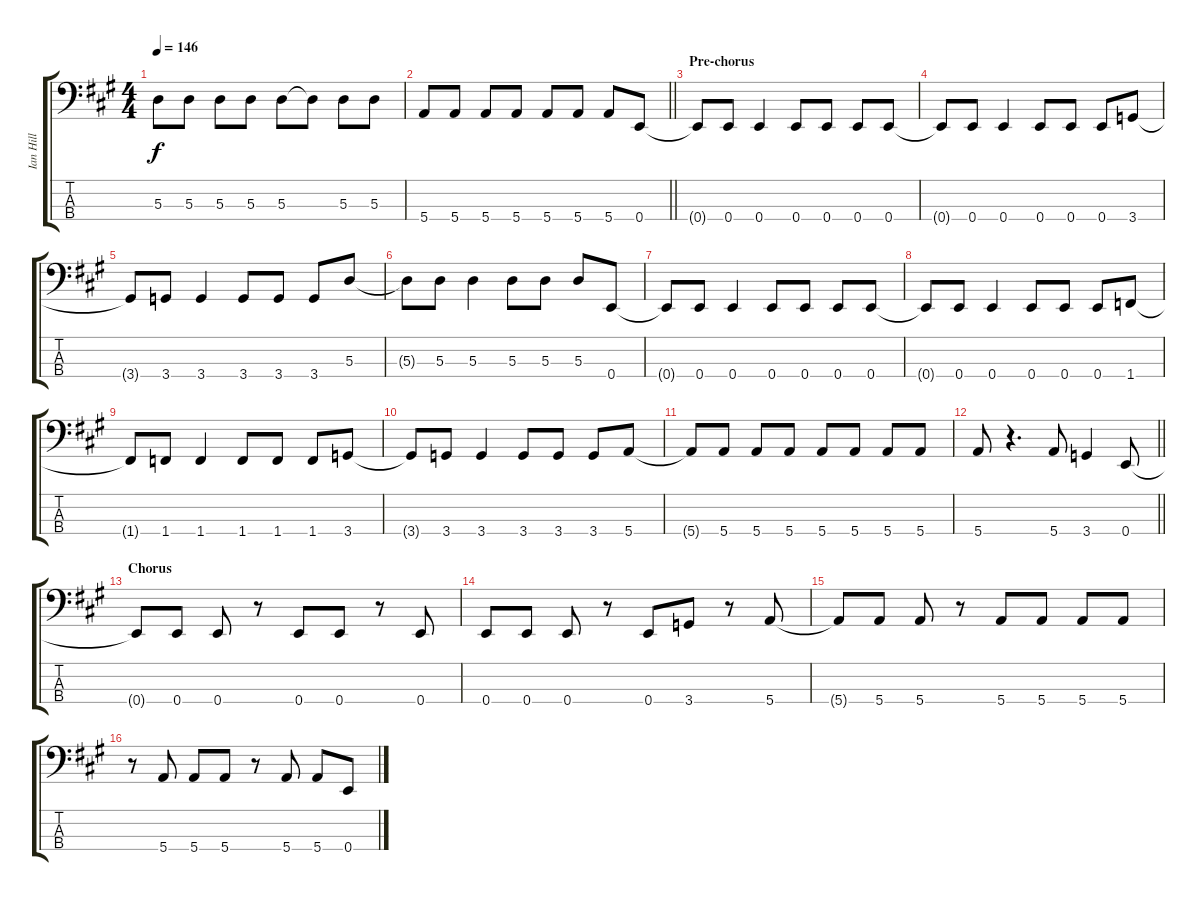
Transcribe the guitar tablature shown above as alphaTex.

\track ("Ian Hill" "Ian Hill") {instrument electricbasspick}
\staff {score tabs}
\tuning (G2 D2 A1 E1) {hide}
\ts (4 4)
\tempo 146
\clef f4
\ks a
5.3.8{dy f} 5.3.8 5.3.8 5.3.8 5.3.8 5.3{t}.8 5.3.8 5.3.8 |
\barLineRight lightlight
5.4.8 5.4.8 5.4.8 5.4.8 5.4.8 5.4.8 5.4.8 0.4.8 |
\section ("" "Pre-chorus")
0.4{t}.8 0.4.8 0.4.4 0.4.8 0.4.8 0.4.8 0.4.8 |
0.4{t}.8 0.4.8 0.4.4 0.4.8 0.4.8 0.4.8 3.4.8 |
3.4{t}.8 3.4.8 3.4.4 3.4.8 3.4.8 3.4.8 5.3.8 |
5.3{t}.8 5.3.8 5.3.4 5.3.8 5.3.8 5.3.8 0.4.8 |
0.4{t}.8 0.4.8 0.4.4 0.4.8 0.4.8 0.4.8 0.4.8 |
0.4{t}.8 0.4.8 0.4.4 0.4.8 0.4.8 0.4.8 1.4.8 |
1.4{t}.8 1.4.8 1.4.4 1.4.8 1.4.8 1.4.8 3.4.8 |
3.4{t}.8 3.4.8 3.4.4 3.4.8 3.4.8 3.4.8 5.4.8 |
5.4{t}.8 5.4.8 5.4.8 5.4.8 5.4.8 5.4.8 5.4.8 5.4.8 |
\barLineRight lightlight
5.4.8 r.4{d} 5.4.8 3.4.4 0.4.8 |
\section ("" "Chorus")
0.4{t}.8 0.4.8 0.4.8 r.8 0.4.8 0.4.8 r.8 0.4.8 |
0.4.8 0.4.8 0.4.8 r.8 0.4.8 3.4.8 r.8 5.4.8 |
5.4{t}.8 5.4.8 5.4.8 r.8 5.4.8 5.4.8 5.4.8 5.4.8 |
r.8 5.4.8 5.4.8 5.4.8 r.8 5.4.8 5.4.8 0.4.8
